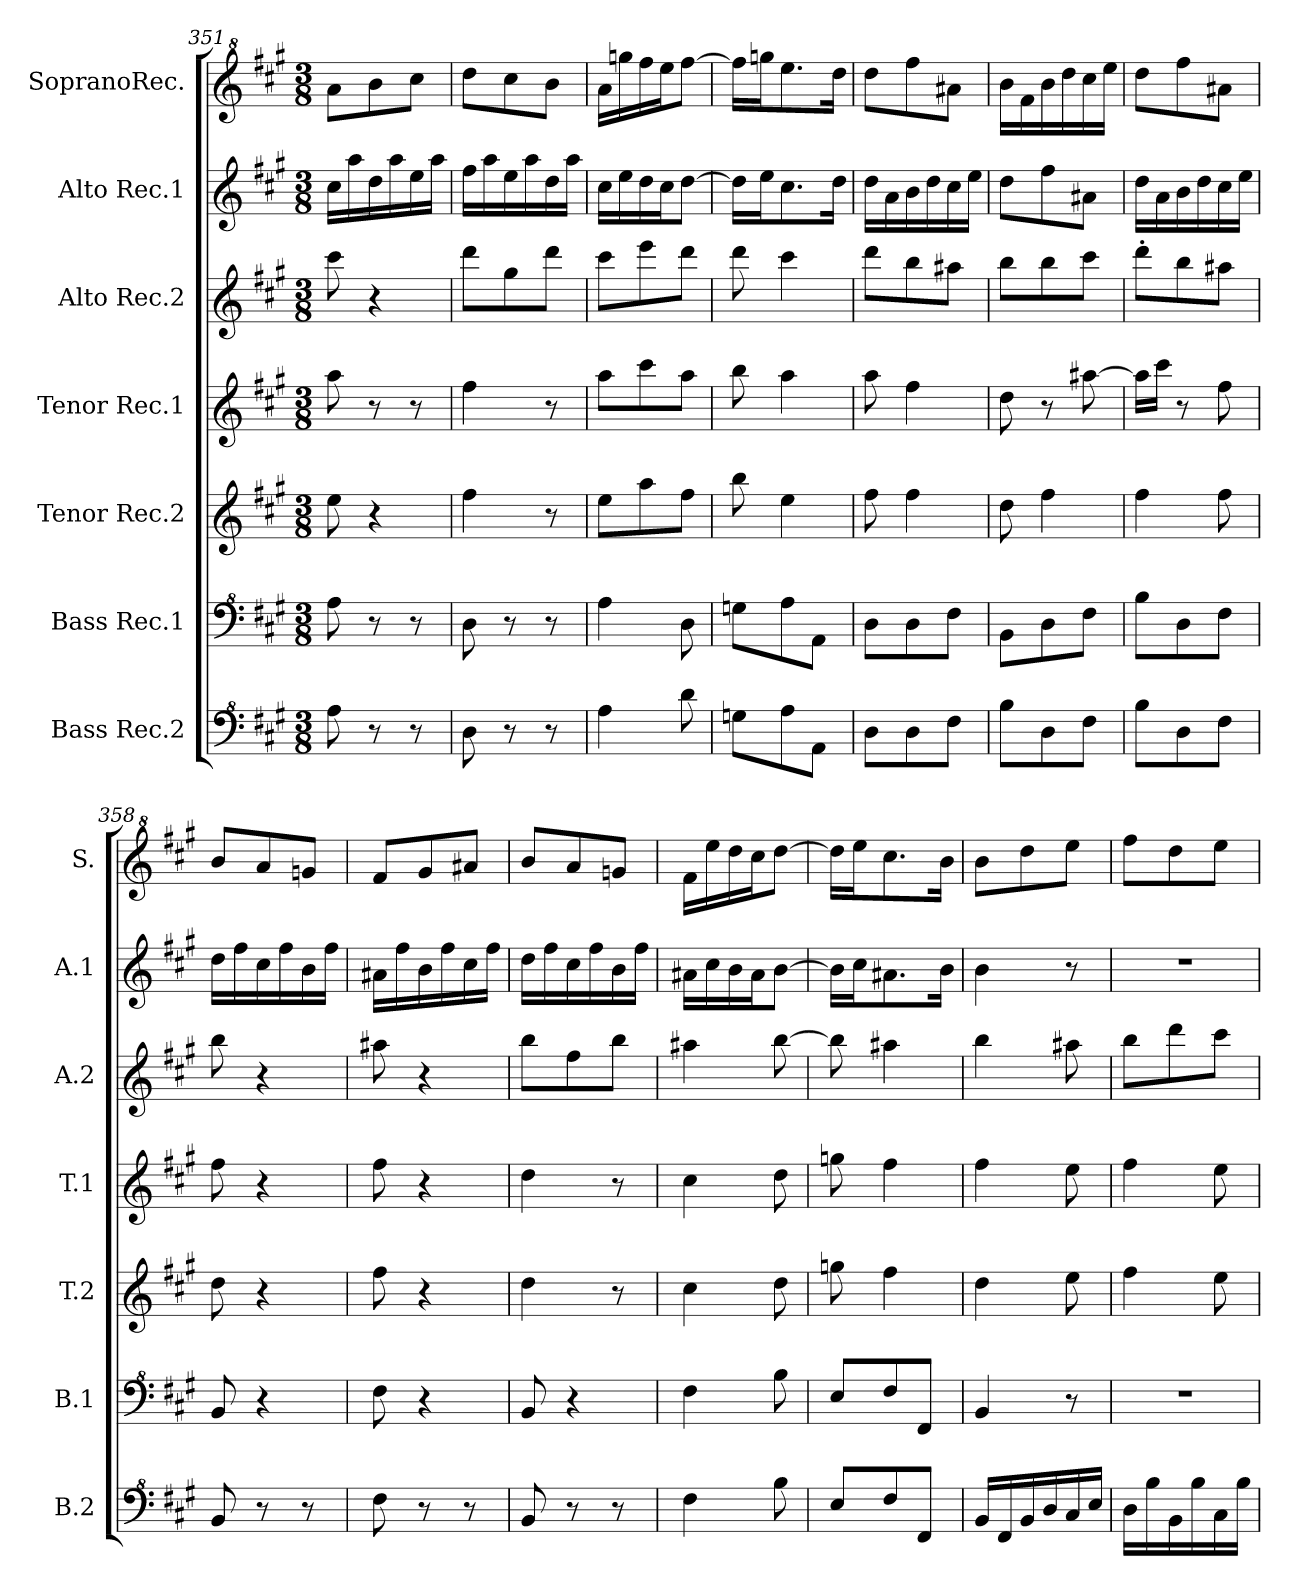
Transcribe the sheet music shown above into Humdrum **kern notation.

**kern	**kern	**kern	**kern	**kern	**kern	**kern
*part7	*part6	*part5	*part4	*part3	*part2	*part1
*staff7	*staff6	*staff5	*staff4	*staff3	*staff2	*staff1
*I"Bass Rec.2	*I"Bass Rec.1	*I"Tenor Rec.2	*I"Tenor Rec.1	*I"Alto Rec.2	*I"Alto Rec.1	*I"SopranoRec.
*I'B.2	*I'B.1	*I'T.2	*I'T.1	*I'A.2	*I'A.1	*I'S.
*clefF^4	*clefF^4	*clefG2	*clefG2	*clefG2	*clefG2	*clefG^2
*k[f#c#g#]	*k[f#c#g#]	*k[f#c#g#]	*k[f#c#g#]	*k[f#c#g#]	*k[f#c#g#]	*k[f#c#g#]
*M3/8	*M3/8	*M3/8	*M3/8	*M3/8	*M3/8	*M3/8
=351	=351	=351	=351	=351	=351	=351
8a\	8a\	8ee\	8aa\	8ccc#\	16cc#\LL	8aa\L
.	.	.	.	.	16aa\	.
8r	8r	4r	8r	4r	16dd\	8bb\
.	.	.	.	.	16aa\	.
8r	8r	.	8r	.	16ee\	8ccc#\J
.	.	.	.	.	16aa\JJ	.
=352	=352	=352	=352	=352	=352	=352
8d\	8d\	4ff#\	4ff#\	8ddd\L	16ff#\LL	8ddd\L
.	.	.	.	.	16aa\	.
8r	8r	.	.	8gg#\	16ee\	8ccc#\
.	.	.	.	.	16aa\	.
8r	8r	8r	8r	8ddd\J	16dd\	8bb\J
.	.	.	.	.	16aa\JJ	.
=353	=353	=353	=353	=353	=353	=353
4a\	4a\	8ee\L	8aa\L	8ccc#\L	16cc#\LL	16aa\LL
.	.	.	.	.	16ee\	16gggn\
.	.	8aa\	8ccc#\	8eee\	16dd\	16fff#\
.	.	.	.	.	16cc#\J	16eee\J
8dd\	8d\	8ff#\J	8aa\J	8ddd\J	[8dd\J	[8fff#\J
=354	=354	=354	=354	=354	=354	=354
8gn\L	8gn\L	8bb\	8bb\	8ddd\	16dd\LL]	16fff#\LL]
.	.	.	.	.	16ee\J	16gggn\J
8a\	8a\	4ee\	4aa\	4ccc#\	8.cc#\	8.eee\
8A\J	8A\J	.	.	.	.	.
.	.	.	.	.	16dd\Jk	16ddd\Jk
=355	=355	=355	=355	=355	=355	=355
8d\L	8d\L	8ff#\	8aa\	8ddd\L	16dd\LL	8ddd\L
.	.	.	.	.	16a\	.
8d\	8d\	4ff#\	4ff#\	8bb\	16b\	8fff#\
.	.	.	.	.	16dd\	.
8f#\J	8f#\J	.	.	8aa#X\J	16cc#\	8aa#X\J
.	.	.	.	.	16ee\JJ	.
=356	=356	=356	=356	=356	=356	=356
8b\L	8B\L	8dd\	8dd\	8bb\L	8dd\L	16bb\LL
.	.	.	.	.	.	16ff#\
8d\	8d\	4ff#\	8r	8bb\	8ff#\	16bb\
.	.	.	.	.	.	16ddd\
8f#\J	8f#\J	.	[8aa#X\	8ccc#\J	8a#X\J	16ccc#\
.	.	.	.	.	.	16eee\JJ
!!LO:PB:g=z
=357	=357	=357	=357	=357	=357	=357
8b\L	8b\L	4ff#\	16aa#\LL]	8ddd'\L	16dd\LL	8ddd\L
.	.	.	16ccc#\JJ	.	16a\	.
8d\	8d\	.	8r	8bb\	16b\	8fff#\
.	.	.	.	.	16dd\	.
8f#\J	8f#\J	8ff#\	8ff#\	8aa#X\J	16cc#\	8aa#X\J
.	.	.	.	.	16ee\JJ	.
=358	=358	=358	=358	=358	=358	=358
8B/	8B/	8dd\	8ff#\	8bb\	16dd\LL	8bb/L
.	.	.	.	.	16ff#\	.
8r	4r	4r	4r	4r	16cc#\	8aa/
.	.	.	.	.	16ff#\	.
8r	.	.	.	.	16b\	8ggn/J
.	.	.	.	.	16ff#\JJ	.
=359	=359	=359	=359	=359	=359	=359
8f#\	8f#\	8ff#\	8ff#\	8aa#X\	16a#X\LL	8ff#/L
.	.	.	.	.	16ff#\	.
8r	4r	4r	4r	4r	16b\	8gg#/
.	.	.	.	.	16ff#\	.
8r	.	.	.	.	16cc#\	8aa#X/J
.	.	.	.	.	16ff#\JJ	.
=360	=360	=360	=360	=360	=360	=360
8B/	8B/	4dd\	4dd\	8bb\L	16dd\LL	8bb/L
.	.	.	.	.	16ff#\	.
8r	4r	.	.	8ff#\	16cc#\	8aa/
.	.	.	.	.	16ff#\	.
8r	.	8r	8r	8bb\J	16b\	8ggn/J
.	.	.	.	.	16ff#\JJ	.
=361	=361	=361	=361	=361	=361	=361
4f#\	4f#\	4cc#\	4cc#\	4aa#X\	16a#X\LL	16ff#\LL
.	.	.	.	.	16cc#\	16eee\
.	.	.	.	.	16b\	16ddd\
.	.	.	.	.	16a#\J	16ccc#\J
8b\	8b\	8dd\	8dd\	[8bb\	[8b\J	[8ddd\J
=362	=362	=362	=362	=362	=362	=362
8e/L	8e/L	8ggn\	8ggn\	8bb\]	16b\LL]	16ddd\LL]
.	.	.	.	.	16cc#\J	16eee\J
8f#/	8f#/	4ff#\	4ff#\	4aa#X\	8.a#X\	8.ccc#\
8F#/J	8F#/J	.	.	.	.	.
.	.	.	.	.	16b\Jk	16bb\Jk
=363	=363	=363	=363	=363	=363	=363
16B/LL	4B/	4dd\	4ff#\	4bb\	4b\	8bb\L
16F#/	.	.	.	.	.	.
16B/	.	.	.	.	.	8ddd\
16d/	.	.	.	.	.	.
16c#/	8r	8ee\	8ee\	8aa#X\	8r	8eee\J
16e/JJ	.	.	.	.	.	.
=364	=364	=364	=364	=364	=364	=364
16d\LL	4.r	4ff#\	4ff#\	8bb\L	4.r	8fff#\L
16b\	.	.	.	.	.	.
16B\	.	.	.	8ddd\	.	8ddd\
16b\	.	.	.	.	.	.
16c#\	.	8ee\	8ee\	8ccc#\J	.	8eee\J
16b\JJ	.	.	.	.	.	.
=	=	=	=	=	=	=
*-	*-	*-	*-	*-	*-	*-
